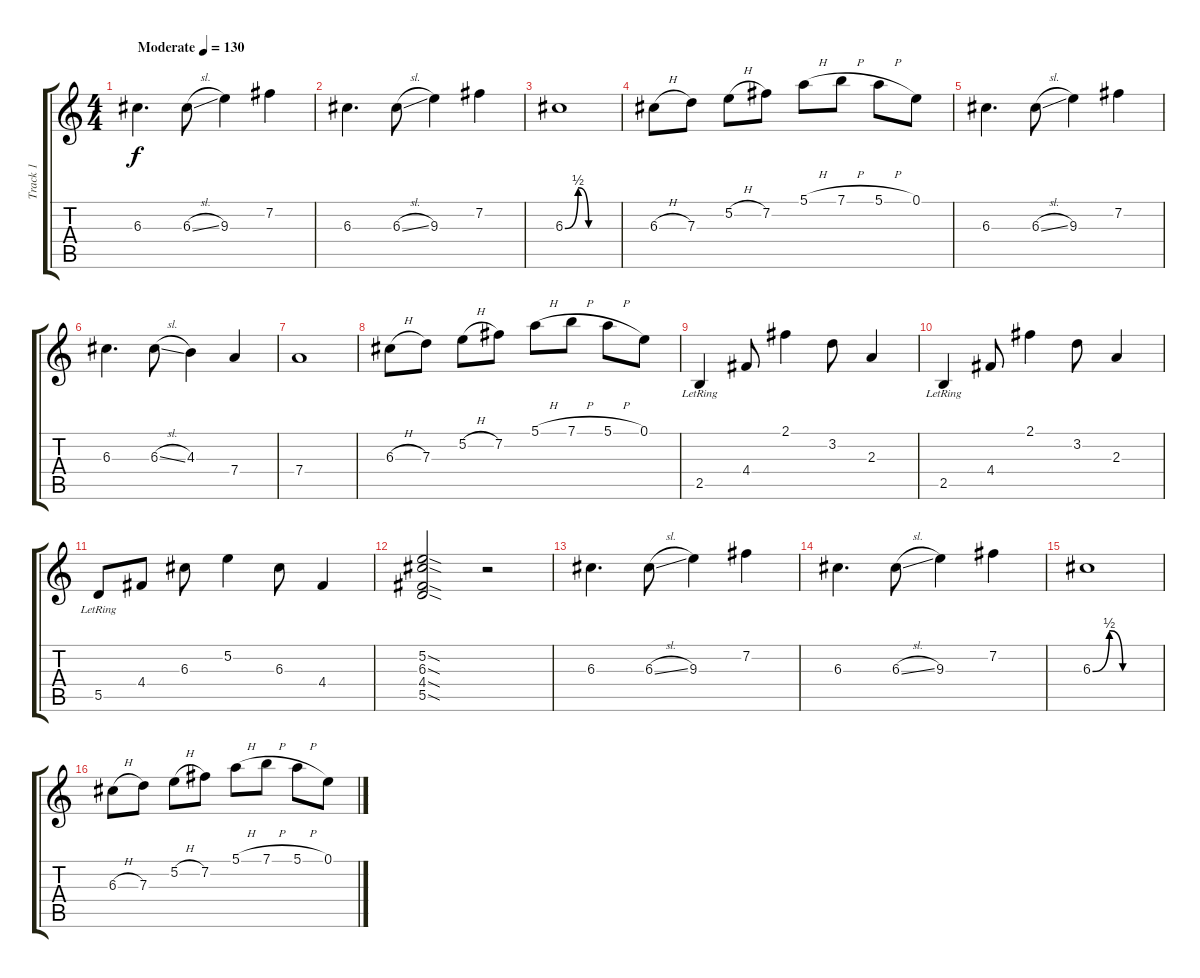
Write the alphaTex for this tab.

\track ("Track 1" "Track 1") {instrument overdrivenguitar}
\staff {score tabs}
\tuning (E4 B3 G3 D3 A2 E2) {hide}
\ts (4 4)
\tempo (130 "Moderate")
\clef g2
\ks c
6.3.4{d dy f instrument overdrivenguitar} 6.3{sl}.8 9.3.4 7.2.4 |
6.3.4{d} 6.3{sl}.8 9.3.4 7.2.4 |
6.3{be (custom 0 0 15 2 27 0 45 0 50 0 60 0)}.1 |
6.3{h}.8 7.3.8 5.2{h}.8 7.2.8 5.1{h}.8 7.1{h}.8 5.1{h}.8 0.1.8 |
6.3.4{d} 6.3{sl}.8 9.3.4 7.2.4 |
6.3.4{d} 6.3{sl}.8 4.3.4 7.4.4 |
7.4.1 |
6.3{h}.8 7.3.8 5.2{h}.8 7.2.8 5.1{h}.8 7.1{h}.8 5.1{h}.8 0.1.8 |
2.5{lr}.4 4.4.8 2.1.4 3.2.8 2.3.4 |
2.5{lr}.4 4.4.8 2.1.4 3.2.8 2.3.4 |
5.5{lr}.8 4.4.8 6.3.8 5.2.4 6.3.8 4.4.4 |
(5.2{sod} 6.3{sod} 4.4{sod} 5.5{sod}).2 r.2 |
6.3.4{d} 6.3{sl}.8 9.3.4 7.2.4 |
6.3.4{d} 6.3{sl}.8 9.3.4 7.2.4 |
6.3{be (custom 0 0 15 2 27 0 45 0 50 0 60 0)}.1 |
6.3{h}.8 7.3.8 5.2{h}.8 7.2.8 5.1{h}.8 7.1{h}.8 5.1{h}.8 0.1.8
